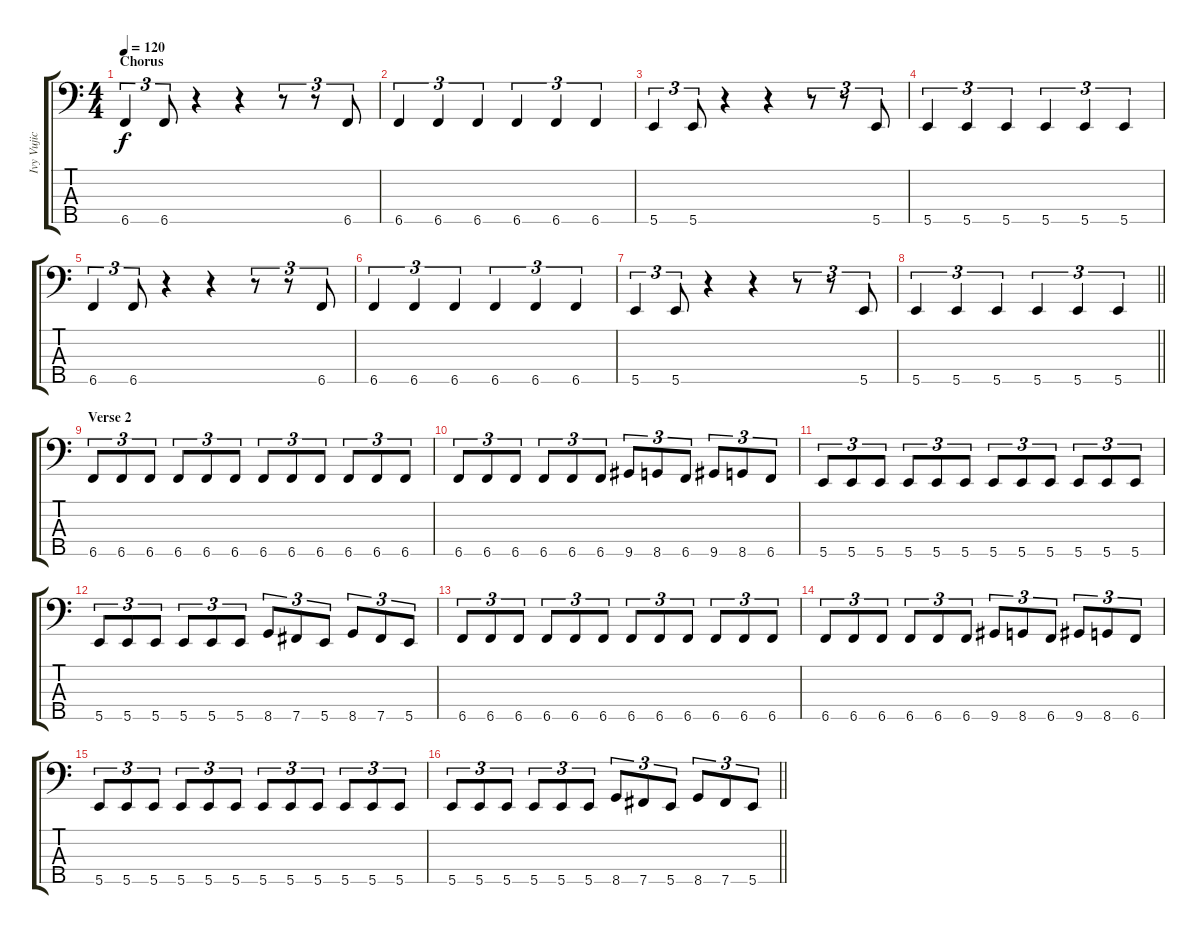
\track ("Ivy Vujic" "Ivy Vujic") {instrument electricbassfinger}
\staff {score tabs}
\tuning (G2 D2 A1 E1 B0) {hide}
\ts (4 4)
\section ("" "Chorus")
\tempo 120
\clef f4
\ks c
6.5.4{tu (3 2) dy f} 6.5.8{tu (3 2)} r.4 r.4 r.8{tu (3 2)} r.8{tu (3 2)} 6.5.8{tu (3 2)} |
6.5.4{tu (3 2)} 6.5.4{tu (3 2)} 6.5.4{tu (3 2)} 6.5.4{tu (3 2)} 6.5.4{tu (3 2)} 6.5.4{tu (3 2)} |
5.5.4{tu (3 2)} 5.5.8{tu (3 2)} r.4 r.4 r.8{tu (3 2)} r.8{tu (3 2)} 5.5.8{tu (3 2)} |
5.5.4{tu (3 2)} 5.5.4{tu (3 2)} 5.5.4{tu (3 2)} 5.5.4{tu (3 2)} 5.5.4{tu (3 2)} 5.5.4{tu (3 2)} |
6.5.4{tu (3 2)} 6.5.8{tu (3 2)} r.4 r.4 r.8{tu (3 2)} r.8{tu (3 2)} 6.5.8{tu (3 2)} |
6.5.4{tu (3 2)} 6.5.4{tu (3 2)} 6.5.4{tu (3 2)} 6.5.4{tu (3 2)} 6.5.4{tu (3 2)} 6.5.4{tu (3 2)} |
5.5.4{tu (3 2)} 5.5.8{tu (3 2)} r.4 r.4 r.8{tu (3 2)} r.8{tu (3 2)} 5.5.8{tu (3 2)} |
\barLineRight lightlight
5.5.4{tu (3 2)} 5.5.4{tu (3 2)} 5.5.4{tu (3 2)} 5.5.4{tu (3 2)} 5.5.4{tu (3 2)} 5.5.4{tu (3 2)} |
\section ("" "Verse 2")
6.5.8{tu (3 2)} 6.5.8{tu (3 2)} 6.5.8{tu (3 2)} 6.5.8{tu (3 2)} 6.5.8{tu (3 2)} 6.5.8{tu (3 2)} 6.5.8{tu (3 2)} 6.5.8{tu (3 2)} 6.5.8{tu (3 2)} 6.5.8{tu (3 2)} 6.5.8{tu (3 2)} 6.5.8{tu (3 2)} |
6.5.8{tu (3 2)} 6.5.8{tu (3 2)} 6.5.8{tu (3 2)} 6.5.8{tu (3 2)} 6.5.8{tu (3 2)} 6.5.8{tu (3 2)} 9.5.8{tu (3 2)} 8.5.8{tu (3 2)} 6.5.8{tu (3 2)} 9.5.8{tu (3 2)} 8.5.8{tu (3 2)} 6.5.8{tu (3 2)} |
5.5.8{tu (3 2)} 5.5.8{tu (3 2)} 5.5.8{tu (3 2)} 5.5.8{tu (3 2)} 5.5.8{tu (3 2)} 5.5.8{tu (3 2)} 5.5.8{tu (3 2)} 5.5.8{tu (3 2)} 5.5.8{tu (3 2)} 5.5.8{tu (3 2)} 5.5.8{tu (3 2)} 5.5.8{tu (3 2)} |
5.5.8{tu (3 2)} 5.5.8{tu (3 2)} 5.5.8{tu (3 2)} 5.5.8{tu (3 2)} 5.5.8{tu (3 2)} 5.5.8{tu (3 2)} 8.5.8{tu (3 2)} 7.5.8{tu (3 2)} 5.5.8{tu (3 2)} 8.5.8{tu (3 2)} 7.5.8{tu (3 2)} 5.5.8{tu (3 2)} |
6.5.8{tu (3 2)} 6.5.8{tu (3 2)} 6.5.8{tu (3 2)} 6.5.8{tu (3 2)} 6.5.8{tu (3 2)} 6.5.8{tu (3 2)} 6.5.8{tu (3 2)} 6.5.8{tu (3 2)} 6.5.8{tu (3 2)} 6.5.8{tu (3 2)} 6.5.8{tu (3 2)} 6.5.8{tu (3 2)} |
6.5.8{tu (3 2)} 6.5.8{tu (3 2)} 6.5.8{tu (3 2)} 6.5.8{tu (3 2)} 6.5.8{tu (3 2)} 6.5.8{tu (3 2)} 9.5.8{tu (3 2)} 8.5.8{tu (3 2)} 6.5.8{tu (3 2)} 9.5.8{tu (3 2)} 8.5.8{tu (3 2)} 6.5.8{tu (3 2)} |
5.5.8{tu (3 2)} 5.5.8{tu (3 2)} 5.5.8{tu (3 2)} 5.5.8{tu (3 2)} 5.5.8{tu (3 2)} 5.5.8{tu (3 2)} 5.5.8{tu (3 2)} 5.5.8{tu (3 2)} 5.5.8{tu (3 2)} 5.5.8{tu (3 2)} 5.5.8{tu (3 2)} 5.5.8{tu (3 2)} |
\barLineRight lightlight
5.5.8{tu (3 2)} 5.5.8{tu (3 2)} 5.5.8{tu (3 2)} 5.5.8{tu (3 2)} 5.5.8{tu (3 2)} 5.5.8{tu (3 2)} 8.5.8{tu (3 2)} 7.5.8{tu (3 2)} 5.5.8{tu (3 2)} 8.5.8{tu (3 2)} 7.5.8{tu (3 2)} 5.5.8{tu (3 2)}
